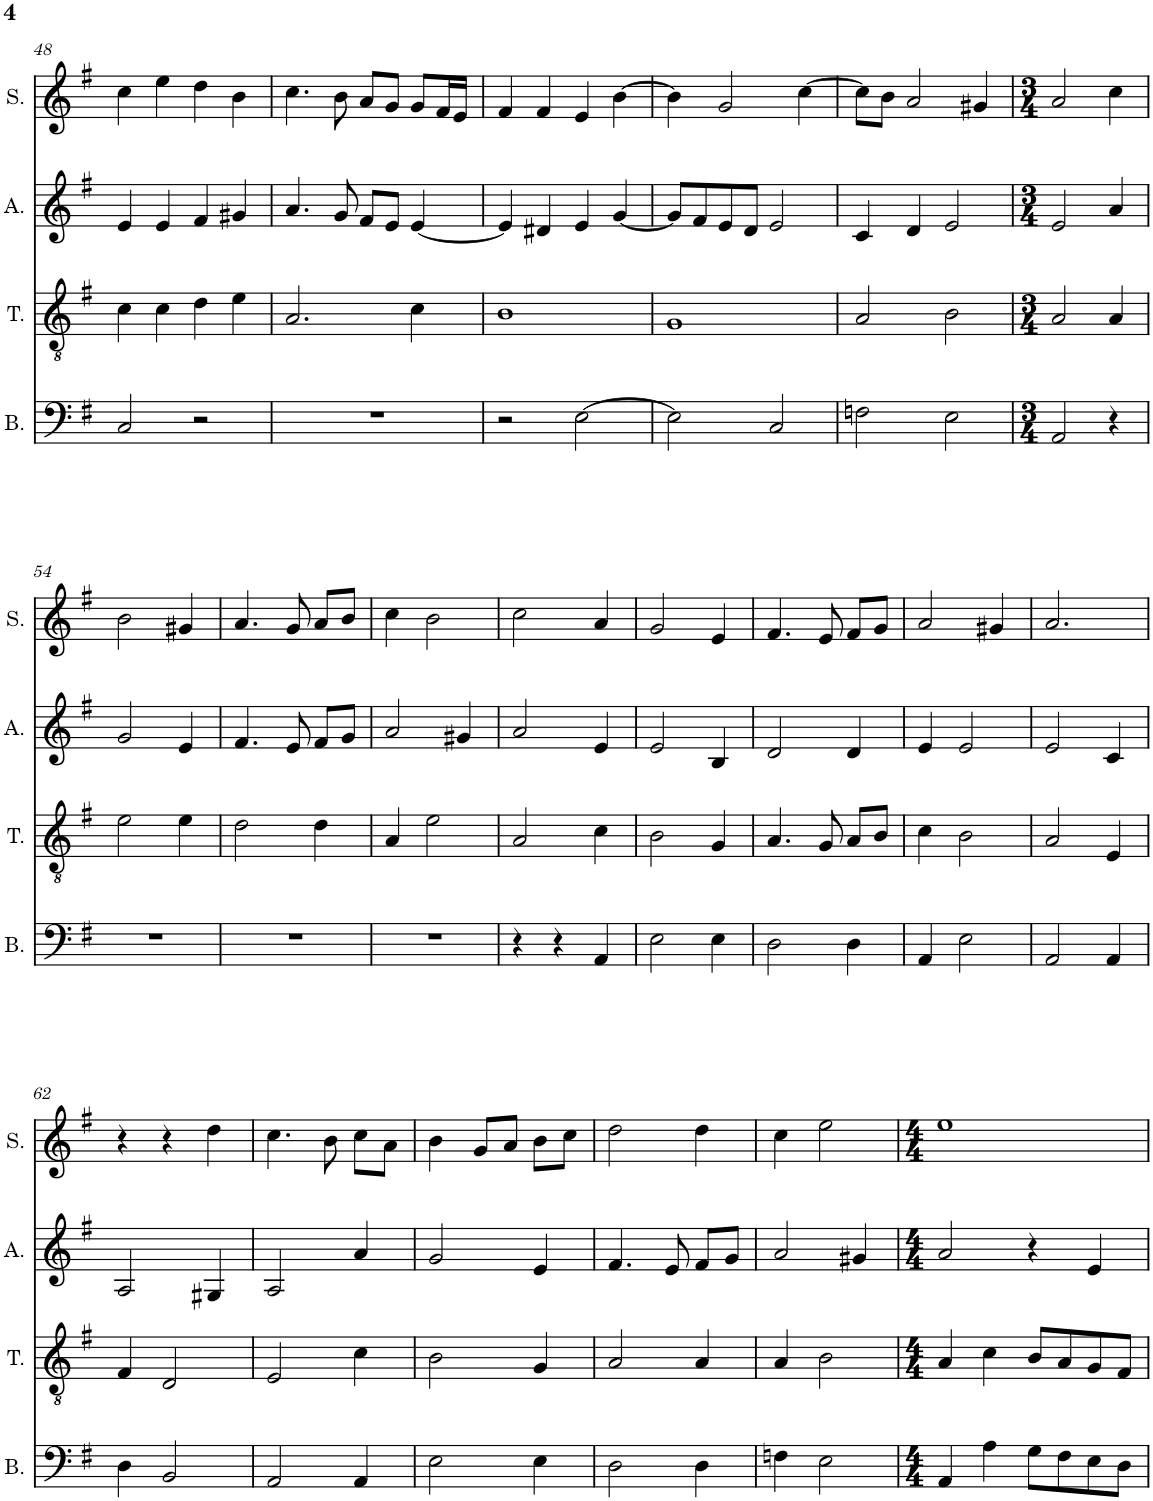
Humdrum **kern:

**kern	**kern	**kern	**kern
*part4	*part3	*part2	*part1
*staff4	*staff3	*staff2	*staff1
*I"Bass	*I"Tenor	*I"Alto	*I"Soprano
*I'B.	*I'T.	*I'A.	*I'S.
!!LO:PB:g=z
*clefF4	*clefGv2	*clefG2	*clefG2
*k[f#]	*k[f#]	*k[f#]	*k[f#]
*M4/4	*M4/4	*M4/4	*M4/4
=48	=48	=48	=48
2C/	4c\	4e/	4cc\
.	4c\	4e/	4ee\
2r	4d\	4f#/	4dd\
.	4e\	4g#X/	4b\
=49	=49	=49	=49
1r	2.A/	4.a/	4.cc\
.	.	8g/	8b\
.	.	8f#/L	8a/L
.	.	8e/J	8g/J
.	4c\	[4e/	8g/L
.	.	.	16f#/L
.	.	.	16e/JJ
=50	=50	=50	=50
2r	1B	4e/]	4f#/
.	.	4d#X/	4f#/
[2E\	.	4e/	4e/
.	.	[4g/	[4b\
=51	=51	=51	=51
2E\]	1G	8g/L]	4b\]
.	.	8f#/	.
.	.	8e/	2g/
.	.	8d/J	.
2C/	.	2e/	.
.	.	.	[4cc\
=52	=52	=52	=52
2Fn\	2A/	4c/	8cc\L]
.	.	.	8b\J
.	.	4d/	2a/
2E\	2B\	2e/	.
.	.	.	4g#X/
=53	=53	=53	=53
*M3/4	*M3/4	*M3/4	*M3/4
*	*	*	*MM142
2AA/	2A/	2e/	2a/
4r	4A/	4a/	4cc\
!!LO:LB:g=z
=54	=54	=54	=54
2.r	2e\	2g/	2b\
.	4e\	4e/	4g#X/
=55	=55	=55	=55
2.r	2d\	4.f#/	4.a/
.	.	8e/	8g/
.	4d\	8f#/L	8a/L
.	.	8g/J	8b/J
=56	=56	=56	=56
2.r	4A/	2a/	4cc\
.	2e\	.	2b\
.	.	4g#X/	.
=57	=57	=57	=57
4r	2A/	2a/	2cc\
4r	.	.	.
4AA/	4c\	4e/	4a/
=58	=58	=58	=58
2E\	2B\	2e/	2g/
4E\	4G/	4B/	4e/
=59	=59	=59	=59
2D\	4.A/	2d/	4.f#/
.	8G/	.	8e/
4D\	8A/L	4d/	8f#/L
.	8B/J	.	8g/J
=60	=60	=60	=60
4AA/	4c\	4e/	2a/
2E\	2B\	2e/	.
.	.	.	4g#X/
=61	=61	=61	=61
2AA/	2A/	2e/	2.a/
4AA/	4E/	4c/	.
!!LO:LB:g=z
=62	=62	=62	=62
4D\	4F#/	2A/	4r
2BB/	2D/	.	4r
.	.	4G#X/	4dd\
=63	=63	=63	=63
2AA/	2E/	2A/	4.cc\
.	.	.	8b\
4AA/	4c\	4a/	8cc\L
.	.	.	8a\J
=64	=64	=64	=64
2E\	2B\	2g/	4b\
.	.	.	8g/L
.	.	.	8a/J
4E\	4G/	4e/	8b\L
.	.	.	8cc\J
=65	=65	=65	=65
2D\	2A/	4.f#/	2dd\
.	.	8e/	.
4D\	4A/	8f#/L	4dd\
.	.	8g/J	.
=66	=66	=66	=66
4Fn\	4A/	2a/	4cc\
2E\	2B\	.	2ee\
.	.	4g#X/	.
=67	=67	=67	=67
*M4/4	*M4/4	*M4/4	*M4/4
*	*	*	*MM72
4AA/	4A/	2a/	1ee
4A\	4c\	.	.
8G\L	8B/L	4r	.
8F#\	8A/	.	.
8E\	8G/	4e/	.
8D\J	8F#/J	.	.
=	=	=	=
*-	*-	*-	*-
